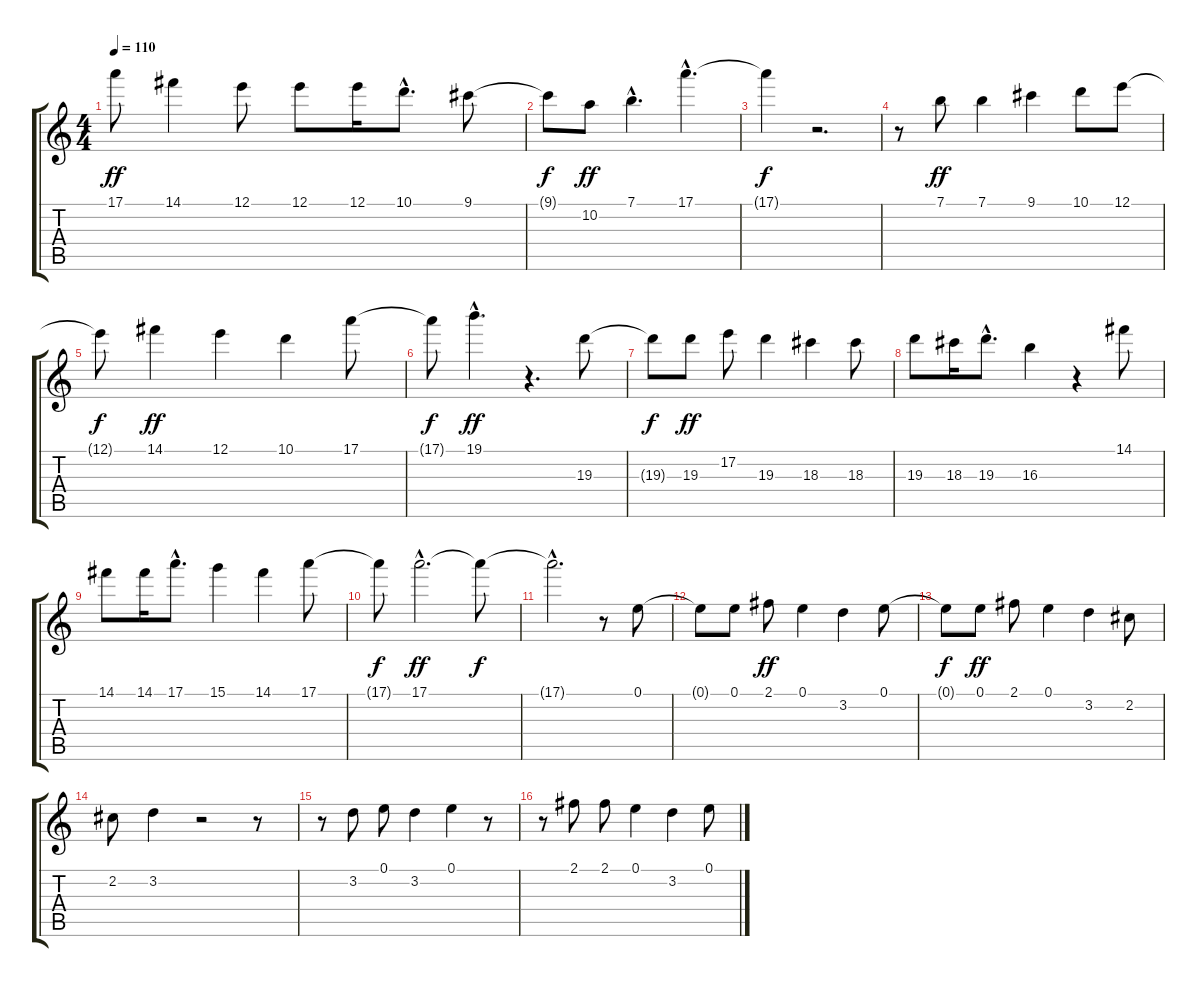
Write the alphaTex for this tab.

\track "" {instrument electricguitarjazz}
\staff {score tabs}
\tuning (E4 B3 G3 D3 A2 E2) {hide}
\ts (4 4)
\tempo 110
\clef g2
\ks c
17.1.8{dy ff} 14.1.4 12.1.8 12.1.8 12.1.16 10.1{hac}.8{d} 9.1.8 |
9.1{t}.8{dy f} 10.2.8{dy ff} 7.1{hac}.4{d} 17.1{hac}.4{d} |
17.1{t}.4{dy f} r.2{d} |
r.8 7.1.8{dy ff} 7.1.4 9.1.4 10.1.8 12.1.8 |
12.1{t}.8{dy f} 14.1.4{dy ff} 12.1.4 10.1.4 17.1.8 |
17.1{t}.8{dy f} 19.1{hac}.4{d dy ff} r.4{d} 19.3.8 |
19.3{t}.8{dy f} 19.3.8{dy ff} 17.2.8 19.3.4 18.3.4 18.3.8 |
19.3.8 18.3.16 19.3{hac}.8{d} 16.3.4 r.4 14.1.8 |
14.1.8 14.1.16 17.1{hac}.8{d} 15.1.4 14.1.4 17.1.8 |
17.1{t}.8{dy f} 17.1{hac}.2{d dy ff} 17.1{t}.8{dy f} |
17.1{hac t}.2{d} r.8 0.1.8 |
0.1{t}.8 0.1.8 2.1.8{dy ff} 0.1.4 3.2.4 0.1.8 |
0.1{t}.8{dy f} 0.1.8{dy ff} 2.1.8 0.1.4 3.2.4 2.2.8 |
2.2.8 3.2.4 r.2 r.8 |
r.8 3.2.8 0.1.8 3.2.4 0.1.4 r.8 |
r.8 2.1.8 2.1.8 0.1.4 3.2.4 0.1.8
